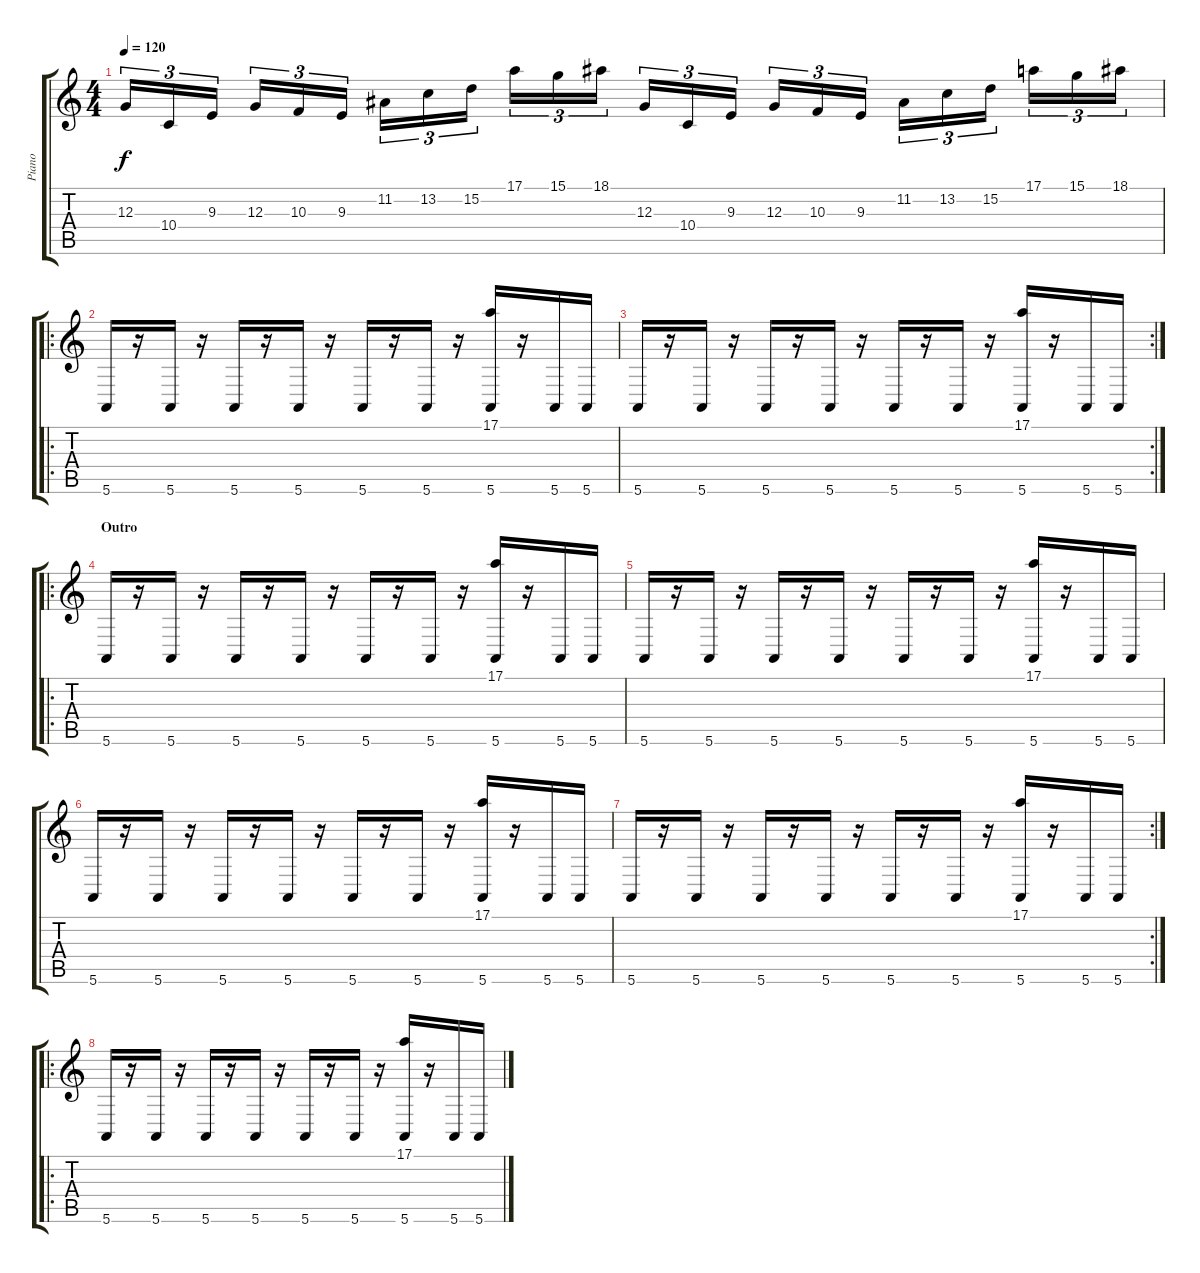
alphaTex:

\track ("Piano" "Piano") {instrument acousticgrandpiano}
\staff {score tabs}
\tuning (E4 B3 G3 D3 A2 E2) {hide}
\ts (4 4)
\tempo 120
\clef g2
\ks c
12.3.16{tu (3 2) dy f} 10.4.16{tu (3 2)} 9.3.16{tu (3 2)} 12.3.16{tu (3 2)} 10.3.16{tu (3 2)} 9.3.16{tu (3 2)} 11.2.16{tu (3 2)} 13.2.16{tu (3 2)} 15.2.16{tu (3 2)} 17.1.16{tu (3 2)} 15.1.16{tu (3 2)} 18.1.16{tu (3 2)} 12.3.16{tu (3 2)} 10.4.16{tu (3 2)} 9.3.16{tu (3 2)} 12.3.16{tu (3 2)} 10.3.16{tu (3 2)} 9.3.16{tu (3 2)} 11.2.16{tu (3 2)} 13.2.16{tu (3 2)} 15.2.16{tu (3 2)} 17.1.16{tu (3 2)} 15.1.16{tu (3 2)} 18.1.16{tu (3 2)} |
\ro
5.6.16 r.16 5.6.16 r.16 5.6.16 r.16 5.6.16 r.16 5.6.16 r.16 5.6.16 r.16 (17.1 5.6).16 r.16 5.6.16 5.6.16 |
\rc 2
5.6.16 r.16 5.6.16 r.16 5.6.16 r.16 5.6.16 r.16 5.6.16 r.16 5.6.16 r.16 (17.1 5.6).16 r.16 5.6.16 5.6.16 |
\ro
\section ("" "Outro")
5.6.16 r.16 5.6.16 r.16 5.6.16 r.16 5.6.16 r.16 5.6.16 r.16 5.6.16 r.16 (17.1 5.6).16 r.16 5.6.16 5.6.16 |
5.6.16 r.16 5.6.16 r.16 5.6.16 r.16 5.6.16 r.16 5.6.16 r.16 5.6.16 r.16 (17.1 5.6).16 r.16 5.6.16 5.6.16 |
5.6.16 r.16 5.6.16 r.16 5.6.16 r.16 5.6.16 r.16 5.6.16 r.16 5.6.16 r.16 (17.1 5.6).16 r.16 5.6.16 5.6.16 |
\rc 2
5.6.16 r.16 5.6.16 r.16 5.6.16 r.16 5.6.16 r.16 5.6.16 r.16 5.6.16 r.16 (17.1 5.6).16 r.16 5.6.16 5.6.16 |
\ro
5.6.16 r.16 5.6.16 r.16 5.6.16 r.16 5.6.16 r.16 5.6.16 r.16 5.6.16 r.16 (17.1 5.6).16 r.16 5.6.16 5.6.16
